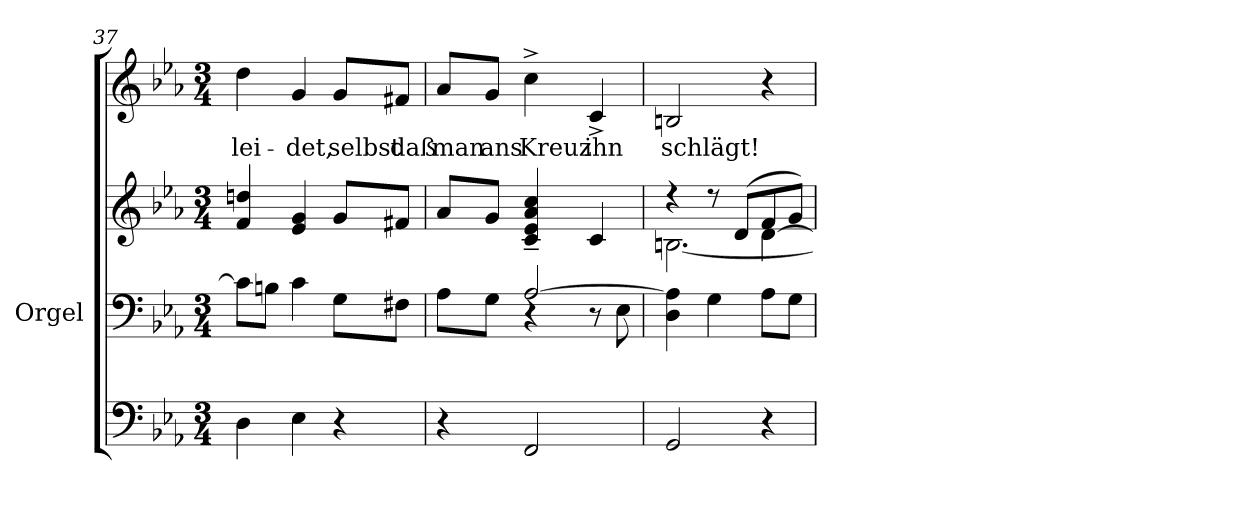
**kern	**kern	**kern	**kern	**text
*part3	*part2	*part2	*part1	*part1
*staff4	*staff3	*staff2	*staff1	*staff1
*	*I"Orgel	*	*	*
*	*I'Org.	*	*	*
*clefF4	*clefF4	*clefG2	*clefG2	*
*k[b-e-a-]	*k[b-e-a-]	*k[b-e-a-]	*k[b-e-a-]	*
*E-:	*E-:	*E-:	*E-:	*
*M3/4	*M3/4	*M3/4	*M3/4	*
=37	=37	=37	=37	=37
!	!	!	!	!LO:LY:b
4D\	8c\L]	4f/ 4ddn/	4dd\	lei-
.	8Bn\J	.	.	.
!	!	!	!	!LO:LY:b
4E-\	4c\	4e-/ 4g/	4g/	-det,
!	!	!	!	!LO:LY:b
4r	8G\L	8g/L	8g/L	selbst
!	!	!	!	!LO:LY:b
.	8F#X\J	8f#X/J	8f#X/J	daß
!!LO:LB:g=z
=38	=38	=38	=38	=38
*	*^	*	*	*
!	!	!	!	!	!LO:LY:b
4r	4ryy	8A-\L	8a-/L	8a-/L	man
!	!	!	!	!	!LO:LY:b
.	.	8G\J	8g/J	8g/J	ans
!	!	!	!	!	!LO:LY:b
2FF/	[>2A-/	4rC	4c/~< 4e-/~< 4a-/~< 4cc/~<	4cc^>\	Kreuz
!	!	!	!	!	!LO:LY:b
.	.	8rC	4c/	4c^>/	ihn
.	.	8E-\	.	.	.
=39	=39	=39	=39	=39	=39
*	*	*	*^	*	*
*	*	*	*	*^	*	*
!	!	!	!	!	!	!	!LO:LY:b
*	*v	*v	*	*	*	*	*
2GG/	4D\ 4A-\]	4r	[<2.Bn\	2ryy	2Bn/	schlägt!
.	4G\	8r	.	.	.	.
.	.	(>8d/L	.	.	.	.
4r	8A-\L	8f/	.	[<4d\	4r	.
.	8G\J	8g/J)	.	.	.	.
*	*	*v	*v	*v	*	*
=	=	=	=	=
*-	*-	*-	*-	*-
